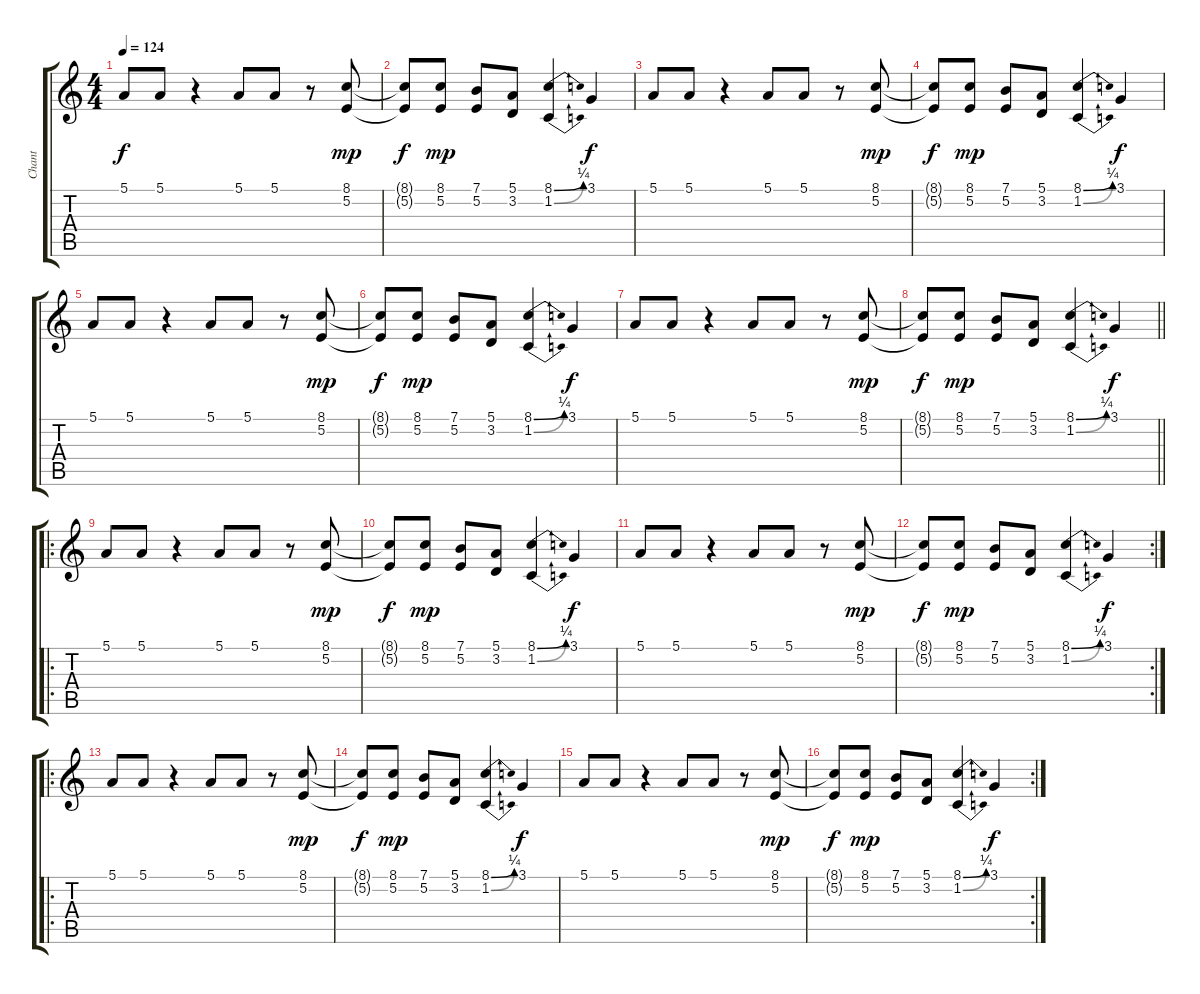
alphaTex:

\track ("Chant" "Chant") {instrument harmonica}
\staff {score tabs}
\tuning (E4 B3 G3 D3 A2 E2) {hide}
\ts (4 4)
\tempo 124
\clef g2
\ks c
5.1.8{dy f} 5.1.8 r.4 5.1.8 5.1.8 r.8 (8.1 5.2).8{dy mp} |
(8.1{t} 5.2{t}).8{dy f} (8.1 5.2).8{dy mp} (7.1 5.2).8 (5.1 3.2).8 (8.1{be (bend 0 0 60 1)} 1.2{be (bend 0 0 60 1)}).4 3.1.4{dy f} |
5.1.8 5.1.8 r.4 5.1.8 5.1.8 r.8 (8.1 5.2).8{dy mp} |
(8.1{t} 5.2{t}).8{dy f} (8.1 5.2).8{dy mp} (7.1 5.2).8 (5.1 3.2).8 (8.1{be (bend 0 0 60 1)} 1.2{be (bend 0 0 60 1)}).4 3.1.4{dy f} |
5.1.8 5.1.8 r.4 5.1.8 5.1.8 r.8 (8.1 5.2).8{dy mp} |
(8.1{t} 5.2{t}).8{dy f} (8.1 5.2).8{dy mp} (7.1 5.2).8 (5.1 3.2).8 (8.1{be (bend 0 0 60 1)} 1.2{be (bend 0 0 60 1)}).4 3.1.4{dy f} |
5.1.8 5.1.8 r.4 5.1.8 5.1.8 r.8 (8.1 5.2).8{dy mp} |
\barLineRight lightlight
(8.1{t} 5.2{t}).8{dy f} (8.1 5.2).8{dy mp} (7.1 5.2).8 (5.1 3.2).8 (8.1{be (bend 0 0 60 1)} 1.2{be (bend 0 0 60 1)}).4 3.1.4{dy f} |
\ro
5.1.8 5.1.8 r.4 5.1.8 5.1.8 r.8 (8.1 5.2).8{dy mp} |
(8.1{t} 5.2{t}).8{dy f} (8.1 5.2).8{dy mp} (7.1 5.2).8 (5.1 3.2).8 (8.1{be (bend 0 0 60 1)} 1.2{be (bend 0 0 60 1)}).4 3.1.4{dy f} |
5.1.8 5.1.8 r.4 5.1.8 5.1.8 r.8 (8.1 5.2).8{dy mp} |
\rc 2
(8.1{t} 5.2{t}).8{dy f} (8.1 5.2).8{dy mp} (7.1 5.2).8 (5.1 3.2).8 (8.1{be (bend 0 0 60 1)} 1.2{be (bend 0 0 60 1)}).4 3.1.4{dy f} |
\ro
5.1.8 5.1.8 r.4 5.1.8 5.1.8 r.8 (8.1 5.2).8{dy mp} |
(8.1{t} 5.2{t}).8{dy f} (8.1 5.2).8{dy mp} (7.1 5.2).8 (5.1 3.2).8 (8.1{be (bend 0 0 60 1)} 1.2{be (bend 0 0 60 1)}).4 3.1.4{dy f} |
5.1.8 5.1.8 r.4 5.1.8 5.1.8 r.8 (8.1 5.2).8{dy mp} |
\rc 2
(8.1{t} 5.2{t}).8{dy f} (8.1 5.2).8{dy mp} (7.1 5.2).8 (5.1 3.2).8 (8.1{be (bend 0 0 60 1)} 1.2{be (bend 0 0 60 1)}).4 3.1.4{dy f}
